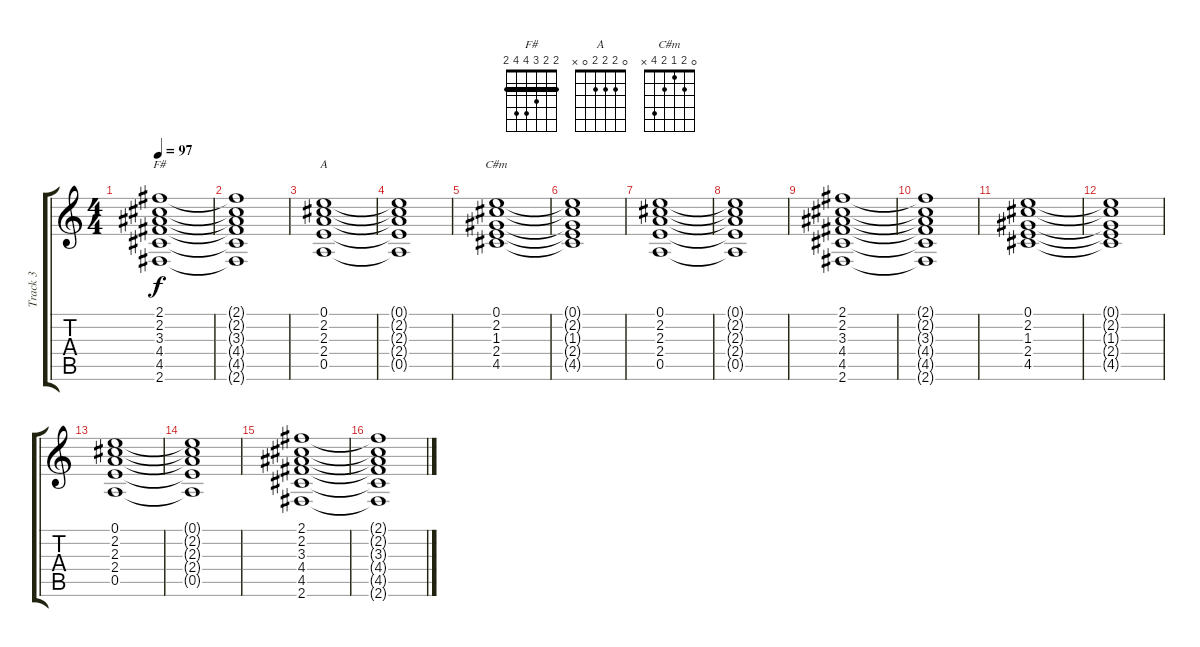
\track ("Track 3" "Track 3") {instrument overdrivenguitar}
\staff {score tabs}
\tuning (E4 B3 G3 D3 A2 E2) {hide}
\chord ("F#" 2 2 3 4 4 2) {barre 2}
\chord ("A" 0 2 2 2 0 x)
\chord ("C#m" 0 2 1 2 4 x)
\ts (4 4)
\tempo 97
\clef g2
\ks c
(2.1 2.2 3.3 4.4 4.5 2.6).1{ch "F#" dy f} |
(2.1{t} 2.2{t} 3.3{t} 4.4{t} 4.5{t} 2.6{t}).1 |
(0.1 2.2 2.3 2.4 0.5).1{ch "A"} |
(0.1{t} 2.2{t} 2.3{t} 2.4{t} 0.5{t}).1 |
(0.1 2.2 1.3 2.4 4.5).1{ch "C#m"} |
(0.1{t} 2.2{t} 1.3{t} 2.4{t} 4.5{t}).1 |
(0.1 2.2 2.3 2.4 0.5).1 |
(0.1{t} 2.2{t} 2.3{t} 2.4{t} 0.5{t}).1 |
(2.1 2.2 3.3 4.4 4.5 2.6).1 |
(2.1{t} 2.2{t} 3.3{t} 4.4{t} 4.5{t} 2.6{t}).1 |
(0.1 2.2 1.3 2.4 4.5).1 |
(0.1{t} 2.2{t} 1.3{t} 2.4{t} 4.5{t}).1 |
(0.1 2.2 2.3 2.4 0.5).1 |
(0.1{t} 2.2{t} 2.3{t} 2.4{t} 0.5{t}).1 |
(2.1 2.2 3.3 4.4 4.5 2.6).1 |
(2.1{t} 2.2{t} 3.3{t} 4.4{t} 4.5{t} 2.6{t}).1
